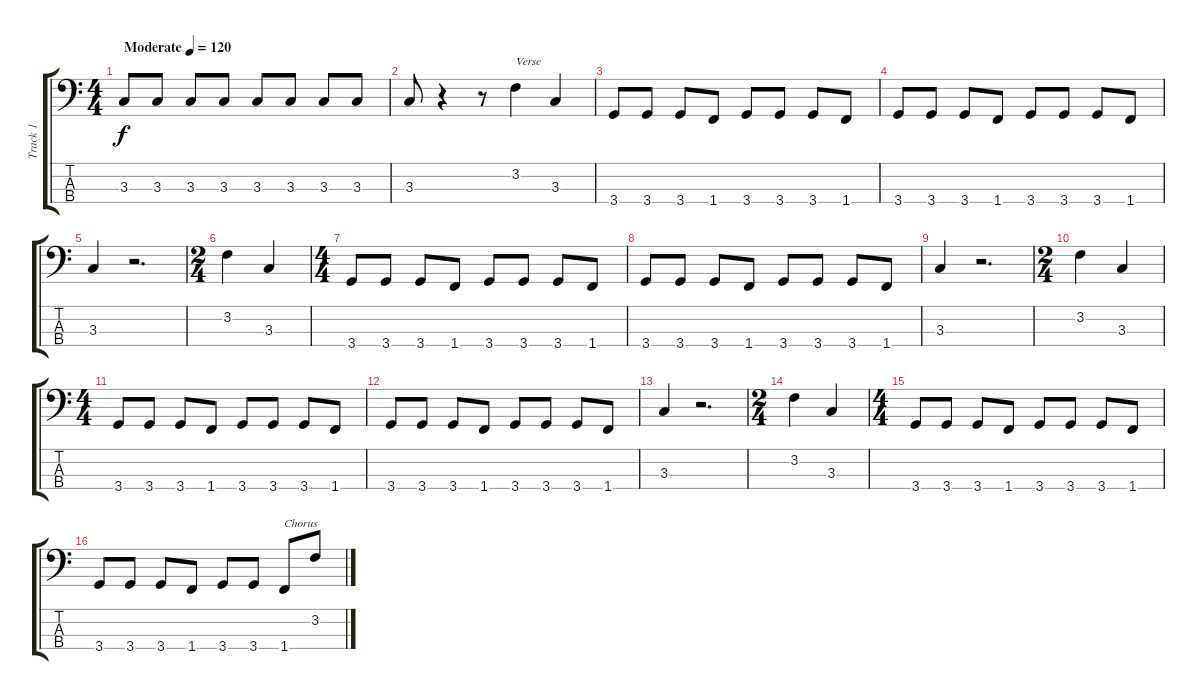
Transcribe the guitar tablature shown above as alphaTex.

\track ("Track 1" "Track 1") {instrument electricbassfinger}
\staff {score tabs}
\tuning (G2 D2 A1 E1) {hide}
\ts (4 4)
\tempo (120 "Moderate")
\clef f4
\ks c
3.3.8{dy f instrument electricbassfinger} 3.3.8 3.3.8 3.3.8 3.3.8 3.3.8 3.3.8 3.3.8 |
3.3.8 r.4 r.8 3.2.4{txt "Verse"} 3.3.4 |
3.4.8 3.4.8 3.4.8 1.4.8 3.4.8 3.4.8 3.4.8 1.4.8 |
3.4.8 3.4.8 3.4.8 1.4.8 3.4.8 3.4.8 3.4.8 1.4.8 |
3.3.4 r.2{d} |
\ts (2 4)
3.2.4 3.3.4 |
\ts (4 4)
3.4.8 3.4.8 3.4.8 1.4.8 3.4.8 3.4.8 3.4.8 1.4.8 |
3.4.8 3.4.8 3.4.8 1.4.8 3.4.8 3.4.8 3.4.8 1.4.8 |
3.3.4 r.2{d} |
\ts (2 4)
3.2.4 3.3.4 |
\ts (4 4)
3.4.8 3.4.8 3.4.8 1.4.8 3.4.8 3.4.8 3.4.8 1.4.8 |
3.4.8 3.4.8 3.4.8 1.4.8 3.4.8 3.4.8 3.4.8 1.4.8 |
3.3.4 r.2{d} |
\ts (2 4)
3.2.4 3.3.4 |
\ts (4 4)
3.4.8 3.4.8 3.4.8 1.4.8 3.4.8 3.4.8 3.4.8 1.4.8 |
3.4.8 3.4.8 3.4.8 1.4.8 3.4.8 3.4.8 1.4.8{txt "Chorus"} 3.2.8
